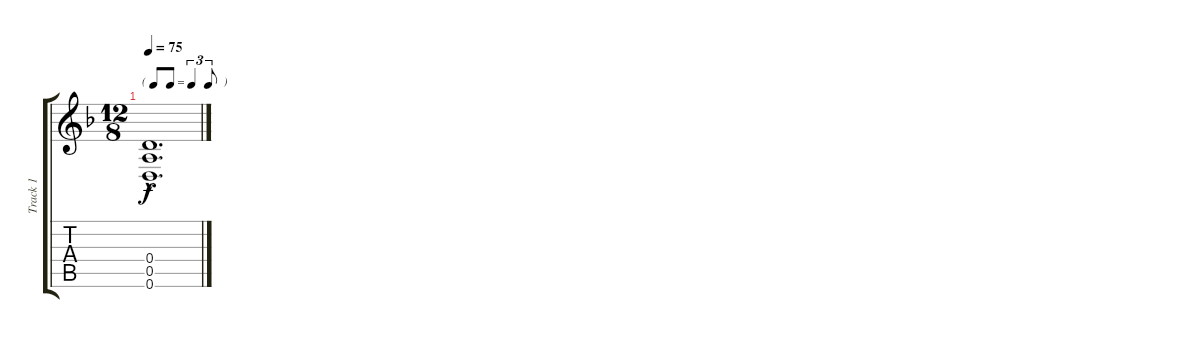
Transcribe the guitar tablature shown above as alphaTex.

\track ("Track 1" "Track 1") {instrument overdrivenguitar}
\staff {score tabs}
\tuning (E4 B3 G3 D3 A2 D2) {hide}
\ts (12 8)
\tf triplet8th
\tempo 75
\clef g2
\ks dminor
(0.4{hac t} 0.5{hac t} 0.6{hac t}).1{d dy f}
